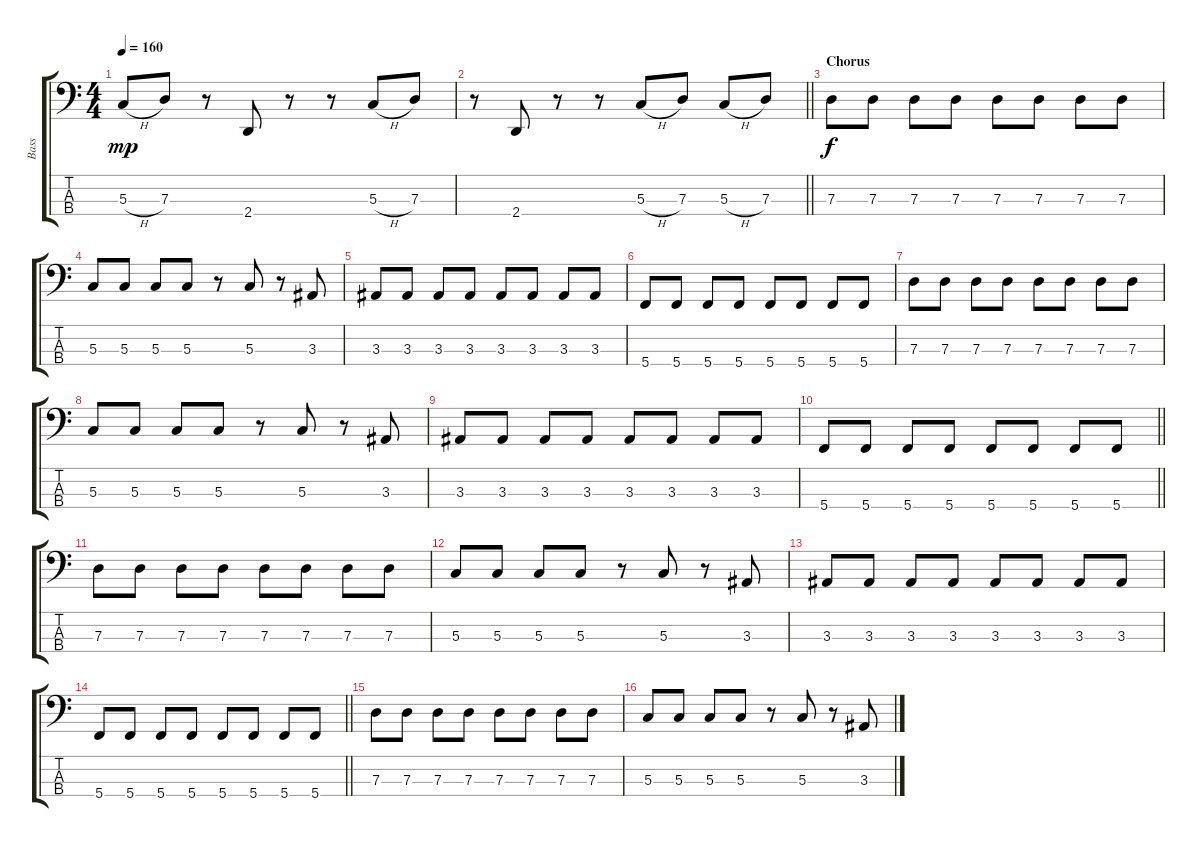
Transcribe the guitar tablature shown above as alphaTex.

\track ("Bass" "Bass") {instrument electricbassfinger}
\staff {score tabs}
\tuning (F2 C2 G1 C1) {hide}
\ts (4 4)
\tempo 160
\clef f4
\ks c
5.3{h}.8{dy mp} 7.3.8 r.8 2.4.8 r.8 r.8 5.3{h}.8 7.3.8 |
\barLineRight lightlight
r.8 2.4.8 r.8 r.8 5.3{h}.8 7.3.8 5.3{h}.8 7.3.8 |
\section ("" "Chorus")
7.3.8{dy f} 7.3.8 7.3.8 7.3.8 7.3.8 7.3.8 7.3.8 7.3.8 |
5.3.8 5.3.8 5.3.8 5.3.8 r.8 5.3.8 r.8 3.3.8 |
3.3.8 3.3.8 3.3.8 3.3.8 3.3.8 3.3.8 3.3.8 3.3.8 |
5.4.8 5.4.8 5.4.8 5.4.8 5.4.8 5.4.8 5.4.8 5.4.8 |
7.3.8 7.3.8 7.3.8 7.3.8 7.3.8 7.3.8 7.3.8 7.3.8 |
5.3.8 5.3.8 5.3.8 5.3.8 r.8 5.3.8 r.8 3.3.8 |
3.3.8 3.3.8 3.3.8 3.3.8 3.3.8 3.3.8 3.3.8 3.3.8 |
\barLineRight lightlight
5.4.8 5.4.8 5.4.8 5.4.8 5.4.8 5.4.8 5.4.8 5.4.8 |
7.3.8 7.3.8 7.3.8 7.3.8 7.3.8 7.3.8 7.3.8 7.3.8 |
5.3.8 5.3.8 5.3.8 5.3.8 r.8 5.3.8 r.8 3.3.8 |
3.3.8 3.3.8 3.3.8 3.3.8 3.3.8 3.3.8 3.3.8 3.3.8 |
\barLineRight lightlight
5.4.8 5.4.8 5.4.8 5.4.8 5.4.8 5.4.8 5.4.8 5.4.8 |
7.3.8 7.3.8 7.3.8 7.3.8 7.3.8 7.3.8 7.3.8 7.3.8 |
5.3.8 5.3.8 5.3.8 5.3.8 r.8 5.3.8 r.8 3.3.8
